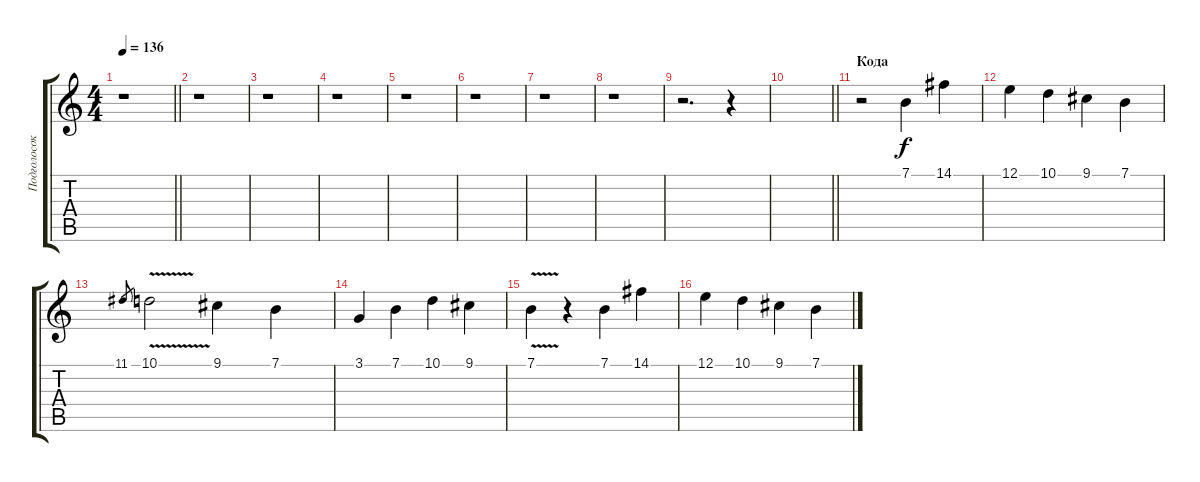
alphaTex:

\track ("Подголосок" "Подголосок") {instrument flute}
\staff {score tabs}
\tuning (E4 B3 G3 D3 A2 E2) {hide}
\ts (4 4)
\tempo 136
\clef g2
\barLineRight lightlight
\ks c
r.1{dy f} |
r.1 |
r.1 |
r.1 |
r.1 |
r.1 |
r.1 |
r.1 |
r.2{d} r.4 |
\barLineRight lightlight
|
\section ("" "Кода")
r.2 7.1.4 14.1.4 |
12.1.4 10.1.4 9.1.4 7.1.4 |
11.1.8{gr} 10.1{v}.2 9.1.4 7.1.4 |
3.1.4 7.1.4 10.1.4 9.1.4 |
7.1{v}.4 r.4 7.1.4 14.1.4 |
12.1.4 10.1.4 9.1.4 7.1.4
